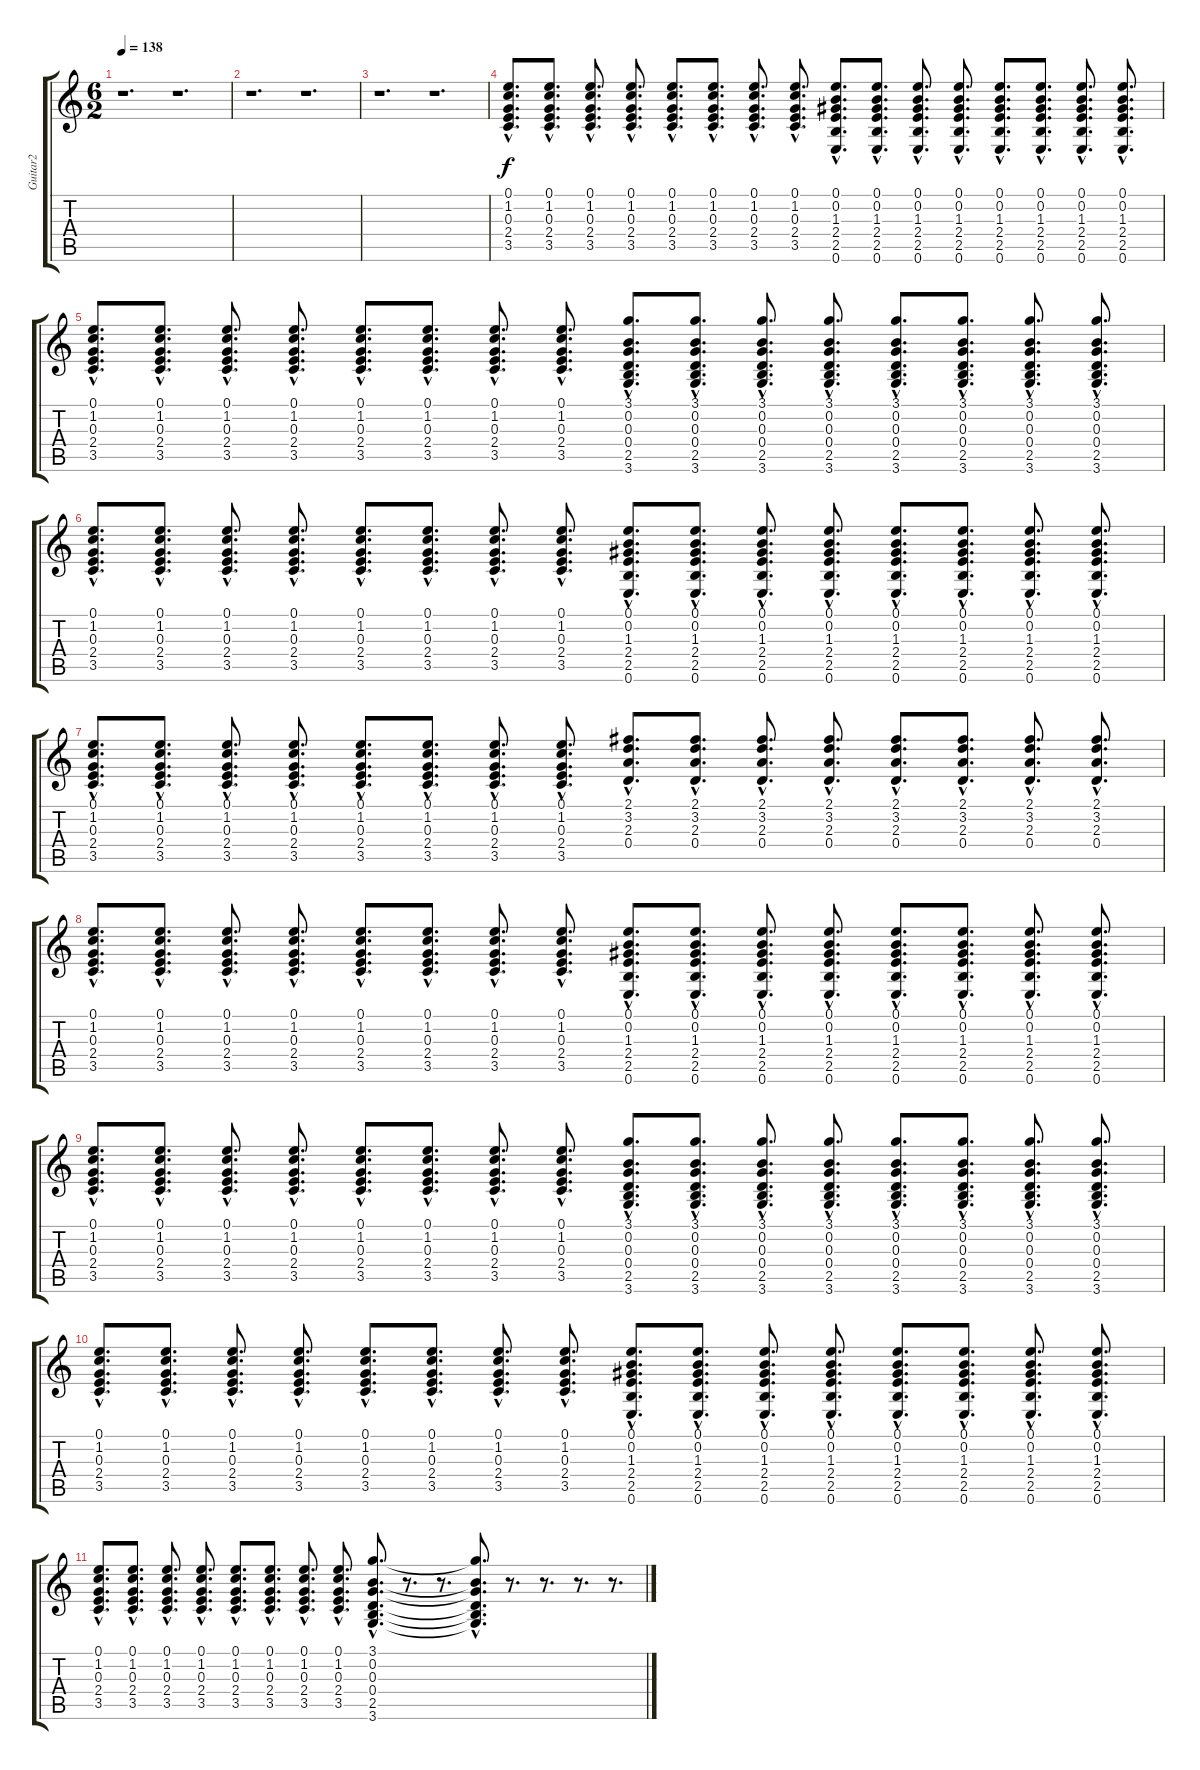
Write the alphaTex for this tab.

\track ("Guitar2" "Guitar2") {instrument overdrivenguitar}
\staff {score tabs}
\tuning (E4 B3 G3 D3 A2 E2) {hide}
\ts (6 2)
\tempo 138
\clef g2
\ks c
r.1{d dy f} r.1{d} |
r.1{d} r.1{d} |
r.1{d} r.1{d} |
(0.1{hac} 1.2{hac} 0.3{hac} 2.4{hac} 3.5{hac}).8{d} (0.1{hac} 1.2{hac} 0.3{hac} 2.4{hac} 3.5{hac}).8{d} (0.1{hac} 1.2{hac} 0.3{hac} 2.4{hac} 3.5{hac}).8{d} (0.1{hac} 1.2{hac} 0.3{hac} 2.4{hac} 3.5{hac}).8{d} (0.1{hac} 1.2{hac} 0.3{hac} 2.4{hac} 3.5{hac}).8{d} (0.1{hac} 1.2{hac} 0.3{hac} 2.4{hac} 3.5{hac}).8{d} (0.1{hac} 1.2{hac} 0.3{hac} 2.4{hac} 3.5{hac}).8{d} (0.1{hac} 1.2{hac} 0.3{hac} 2.4{hac} 3.5{hac}).8{d} (0.1{hac} 0.2{hac} 1.3{hac} 2.4{hac} 2.5{hac} 0.6{hac}).8{d} (0.1{hac} 0.2{hac} 1.3{hac} 2.4{hac} 2.5{hac} 0.6{hac}).8{d} (0.1{hac} 0.2{hac} 1.3{hac} 2.4{hac} 2.5{hac} 0.6{hac}).8{d} (0.1{hac} 0.2{hac} 1.3{hac} 2.4{hac} 2.5{hac} 0.6{hac}).8{d} (0.1{hac} 0.2{hac} 1.3{hac} 2.4{hac} 2.5{hac} 0.6{hac}).8{d} (0.1{hac} 0.2{hac} 1.3{hac} 2.4{hac} 2.5{hac} 0.6{hac}).8{d} (0.1{hac} 0.2{hac} 1.3{hac} 2.4{hac} 2.5{hac} 0.6{hac}).8{d} (0.1{hac} 0.2{hac} 1.3{hac} 2.4{hac} 2.5{hac} 0.6{hac}).8{d} |
(0.1{hac} 1.2{hac} 0.3{hac} 2.4{hac} 3.5{hac}).8{d} (0.1{hac} 1.2{hac} 0.3{hac} 2.4{hac} 3.5{hac}).8{d} (0.1{hac} 1.2{hac} 0.3{hac} 2.4{hac} 3.5{hac}).8{d} (0.1{hac} 1.2{hac} 0.3{hac} 2.4{hac} 3.5{hac}).8{d} (0.1{hac} 1.2{hac} 0.3{hac} 2.4{hac} 3.5{hac}).8{d} (0.1{hac} 1.2{hac} 0.3{hac} 2.4{hac} 3.5{hac}).8{d} (0.1{hac} 1.2{hac} 0.3{hac} 2.4{hac} 3.5{hac}).8{d} (0.1{hac} 1.2{hac} 0.3{hac} 2.4{hac} 3.5{hac}).8{d} (3.1{hac} 0.2{hac} 0.3{hac} 0.4{hac} 2.5{hac} 3.6{hac}).8{d} (3.1{hac} 0.2{hac} 0.3{hac} 0.4{hac} 2.5{hac} 3.6{hac}).8{d} (3.1{hac} 0.2{hac} 0.3{hac} 0.4{hac} 2.5{hac} 3.6{hac}).8{d} (3.1{hac} 0.2{hac} 0.3{hac} 0.4{hac} 2.5{hac} 3.6{hac}).8{d} (3.1{hac} 0.2{hac} 0.3{hac} 0.4{hac} 2.5{hac} 3.6{hac}).8{d} (3.1{hac} 0.2{hac} 0.3{hac} 0.4{hac} 2.5{hac} 3.6{hac}).8{d} (3.1{hac} 0.2{hac} 0.3{hac} 0.4{hac} 2.5{hac} 3.6{hac}).8{d} (3.1{hac} 0.2{hac} 0.3{hac} 0.4{hac} 2.5{hac} 3.6{hac}).8{d} |
(0.1{hac} 1.2{hac} 0.3{hac} 2.4{hac} 3.5{hac}).8{d} (0.1{hac} 1.2{hac} 0.3{hac} 2.4{hac} 3.5{hac}).8{d} (0.1{hac} 1.2{hac} 0.3{hac} 2.4{hac} 3.5{hac}).8{d} (0.1{hac} 1.2{hac} 0.3{hac} 2.4{hac} 3.5{hac}).8{d} (0.1{hac} 1.2{hac} 0.3{hac} 2.4{hac} 3.5{hac}).8{d} (0.1{hac} 1.2{hac} 0.3{hac} 2.4{hac} 3.5{hac}).8{d} (0.1{hac} 1.2{hac} 0.3{hac} 2.4{hac} 3.5{hac}).8{d} (0.1{hac} 1.2{hac} 0.3{hac} 2.4{hac} 3.5{hac}).8{d} (0.1{hac} 0.2{hac} 1.3{hac} 2.4{hac} 2.5{hac} 0.6{hac}).8{d} (0.1{hac} 0.2{hac} 1.3{hac} 2.4{hac} 2.5{hac} 0.6{hac}).8{d} (0.1{hac} 0.2{hac} 1.3{hac} 2.4{hac} 2.5{hac} 0.6{hac}).8{d} (0.1{hac} 0.2{hac} 1.3{hac} 2.4{hac} 2.5{hac} 0.6{hac}).8{d} (0.1{hac} 0.2{hac} 1.3{hac} 2.4{hac} 2.5{hac} 0.6{hac}).8{d} (0.1{hac} 0.2{hac} 1.3{hac} 2.4{hac} 2.5{hac} 0.6{hac}).8{d} (0.1{hac} 0.2{hac} 1.3{hac} 2.4{hac} 2.5{hac} 0.6{hac}).8{d} (0.1{hac} 0.2{hac} 1.3{hac} 2.4{hac} 2.5{hac} 0.6{hac}).8{d} |
(0.1{hac} 1.2{hac} 0.3{hac} 2.4{hac} 3.5{hac}).8{d} (0.1{hac} 1.2{hac} 0.3{hac} 2.4{hac} 3.5{hac}).8{d} (0.1{hac} 1.2{hac} 0.3{hac} 2.4{hac} 3.5{hac}).8{d} (0.1{hac} 1.2{hac} 0.3{hac} 2.4{hac} 3.5{hac}).8{d} (0.1{hac} 1.2{hac} 0.3{hac} 2.4{hac} 3.5{hac}).8{d} (0.1{hac} 1.2{hac} 0.3{hac} 2.4{hac} 3.5{hac}).8{d} (0.1{hac} 1.2{hac} 0.3{hac} 2.4{hac} 3.5{hac}).8{d} (0.1{hac} 1.2{hac} 0.3{hac} 2.4{hac} 3.5{hac}).8{d} (2.1{hac} 3.2{hac} 2.3{hac} 0.4{hac}).8{d} (2.1{hac} 3.2{hac} 2.3{hac} 0.4{hac}).8{d} (2.1{hac} 3.2{hac} 2.3{hac} 0.4{hac}).8{d} (2.1{hac} 3.2{hac} 2.3{hac} 0.4{hac}).8{d} (2.1{hac} 3.2{hac} 2.3{hac} 0.4{hac}).8{d} (2.1{hac} 3.2{hac} 2.3{hac} 0.4{hac}).8{d} (2.1{hac} 3.2{hac} 2.3{hac} 0.4{hac}).8{d} (2.1{hac} 3.2{hac} 2.3{hac} 0.4{hac}).8{d} |
(0.1{hac} 1.2{hac} 0.3{hac} 2.4{hac} 3.5{hac}).8{d} (0.1{hac} 1.2{hac} 0.3{hac} 2.4{hac} 3.5{hac}).8{d} (0.1{hac} 1.2{hac} 0.3{hac} 2.4{hac} 3.5{hac}).8{d} (0.1{hac} 1.2{hac} 0.3{hac} 2.4{hac} 3.5{hac}).8{d} (0.1{hac} 1.2{hac} 0.3{hac} 2.4{hac} 3.5{hac}).8{d} (0.1{hac} 1.2{hac} 0.3{hac} 2.4{hac} 3.5{hac}).8{d} (0.1{hac} 1.2{hac} 0.3{hac} 2.4{hac} 3.5{hac}).8{d} (0.1{hac} 1.2{hac} 0.3{hac} 2.4{hac} 3.5{hac}).8{d} (0.1{hac} 0.2{hac} 1.3{hac} 2.4{hac} 2.5{hac} 0.6{hac}).8{d} (0.1{hac} 0.2{hac} 1.3{hac} 2.4{hac} 2.5{hac} 0.6{hac}).8{d} (0.1{hac} 0.2{hac} 1.3{hac} 2.4{hac} 2.5{hac} 0.6{hac}).8{d} (0.1{hac} 0.2{hac} 1.3{hac} 2.4{hac} 2.5{hac} 0.6{hac}).8{d} (0.1{hac} 0.2{hac} 1.3{hac} 2.4{hac} 2.5{hac} 0.6{hac}).8{d} (0.1{hac} 0.2{hac} 1.3{hac} 2.4{hac} 2.5{hac} 0.6{hac}).8{d} (0.1{hac} 0.2{hac} 1.3{hac} 2.4{hac} 2.5{hac} 0.6{hac}).8{d} (0.1{hac} 0.2{hac} 1.3{hac} 2.4{hac} 2.5{hac} 0.6{hac}).8{d} |
(0.1{hac} 1.2{hac} 0.3{hac} 2.4{hac} 3.5{hac}).8{d} (0.1{hac} 1.2{hac} 0.3{hac} 2.4{hac} 3.5{hac}).8{d} (0.1{hac} 1.2{hac} 0.3{hac} 2.4{hac} 3.5{hac}).8{d} (0.1{hac} 1.2{hac} 0.3{hac} 2.4{hac} 3.5{hac}).8{d} (0.1{hac} 1.2{hac} 0.3{hac} 2.4{hac} 3.5{hac}).8{d} (0.1{hac} 1.2{hac} 0.3{hac} 2.4{hac} 3.5{hac}).8{d} (0.1{hac} 1.2{hac} 0.3{hac} 2.4{hac} 3.5{hac}).8{d} (0.1{hac} 1.2{hac} 0.3{hac} 2.4{hac} 3.5{hac}).8{d} (3.1{hac} 0.2{hac} 0.3{hac} 0.4{hac} 2.5{hac} 3.6{hac}).8{d} (3.1{hac} 0.2{hac} 0.3{hac} 0.4{hac} 2.5{hac} 3.6{hac}).8{d} (3.1{hac} 0.2{hac} 0.3{hac} 0.4{hac} 2.5{hac} 3.6{hac}).8{d} (3.1{hac} 0.2{hac} 0.3{hac} 0.4{hac} 2.5{hac} 3.6{hac}).8{d} (3.1{hac} 0.2{hac} 0.3{hac} 0.4{hac} 2.5{hac} 3.6{hac}).8{d} (3.1{hac} 0.2{hac} 0.3{hac} 0.4{hac} 2.5{hac} 3.6{hac}).8{d} (3.1{hac} 0.2{hac} 0.3{hac} 0.4{hac} 2.5{hac} 3.6{hac}).8{d} (3.1{hac} 0.2{hac} 0.3{hac} 0.4{hac} 2.5{hac} 3.6{hac}).8{d} |
(0.1{hac} 1.2{hac} 0.3{hac} 2.4{hac} 3.5{hac}).8{d} (0.1{hac} 1.2{hac} 0.3{hac} 2.4{hac} 3.5{hac}).8{d} (0.1{hac} 1.2{hac} 0.3{hac} 2.4{hac} 3.5{hac}).8{d} (0.1{hac} 1.2{hac} 0.3{hac} 2.4{hac} 3.5{hac}).8{d} (0.1{hac} 1.2{hac} 0.3{hac} 2.4{hac} 3.5{hac}).8{d} (0.1{hac} 1.2{hac} 0.3{hac} 2.4{hac} 3.5{hac}).8{d} (0.1{hac} 1.2{hac} 0.3{hac} 2.4{hac} 3.5{hac}).8{d} (0.1{hac} 1.2{hac} 0.3{hac} 2.4{hac} 3.5{hac}).8{d} (0.1{hac} 0.2{hac} 1.3{hac} 2.4{hac} 2.5{hac} 0.6{hac}).8{d} (0.1{hac} 0.2{hac} 1.3{hac} 2.4{hac} 2.5{hac} 0.6{hac}).8{d} (0.1{hac} 0.2{hac} 1.3{hac} 2.4{hac} 2.5{hac} 0.6{hac}).8{d} (0.1{hac} 0.2{hac} 1.3{hac} 2.4{hac} 2.5{hac} 0.6{hac}).8{d} (0.1{hac} 0.2{hac} 1.3{hac} 2.4{hac} 2.5{hac} 0.6{hac}).8{d} (0.1{hac} 0.2{hac} 1.3{hac} 2.4{hac} 2.5{hac} 0.6{hac}).8{d} (0.1{hac} 0.2{hac} 1.3{hac} 2.4{hac} 2.5{hac} 0.6{hac}).8{d} (0.1{hac} 0.2{hac} 1.3{hac} 2.4{hac} 2.5{hac} 0.6{hac}).8{d} |
(0.1{hac} 1.2{hac} 0.3{hac} 2.4{hac} 3.5{hac}).8{d} (0.1{hac} 1.2{hac} 0.3{hac} 2.4{hac} 3.5{hac}).8{d} (0.1{hac} 1.2{hac} 0.3{hac} 2.4{hac} 3.5{hac}).8{d} (0.1{hac} 1.2{hac} 0.3{hac} 2.4{hac} 3.5{hac}).8{d} (0.1{hac} 1.2{hac} 0.3{hac} 2.4{hac} 3.5{hac}).8{d} (0.1{hac} 1.2{hac} 0.3{hac} 2.4{hac} 3.5{hac}).8{d} (0.1{hac} 1.2{hac} 0.3{hac} 2.4{hac} 3.5{hac}).8{d} (0.1{hac} 1.2{hac} 0.3{hac} 2.4{hac} 3.5{hac}).8{d} (3.1{hac} 0.2{hac} 0.3{hac} 0.4{hac} 2.5{hac} 3.6{hac}).8{d} r.8{d} r.8{d} (3.1{hac t} 0.2{hac t} 0.3{hac t} 0.4{hac t} 2.5{hac t} 3.6{hac t}).8{d} r.8{d} r.8{d} r.8{d} r.8{d}
